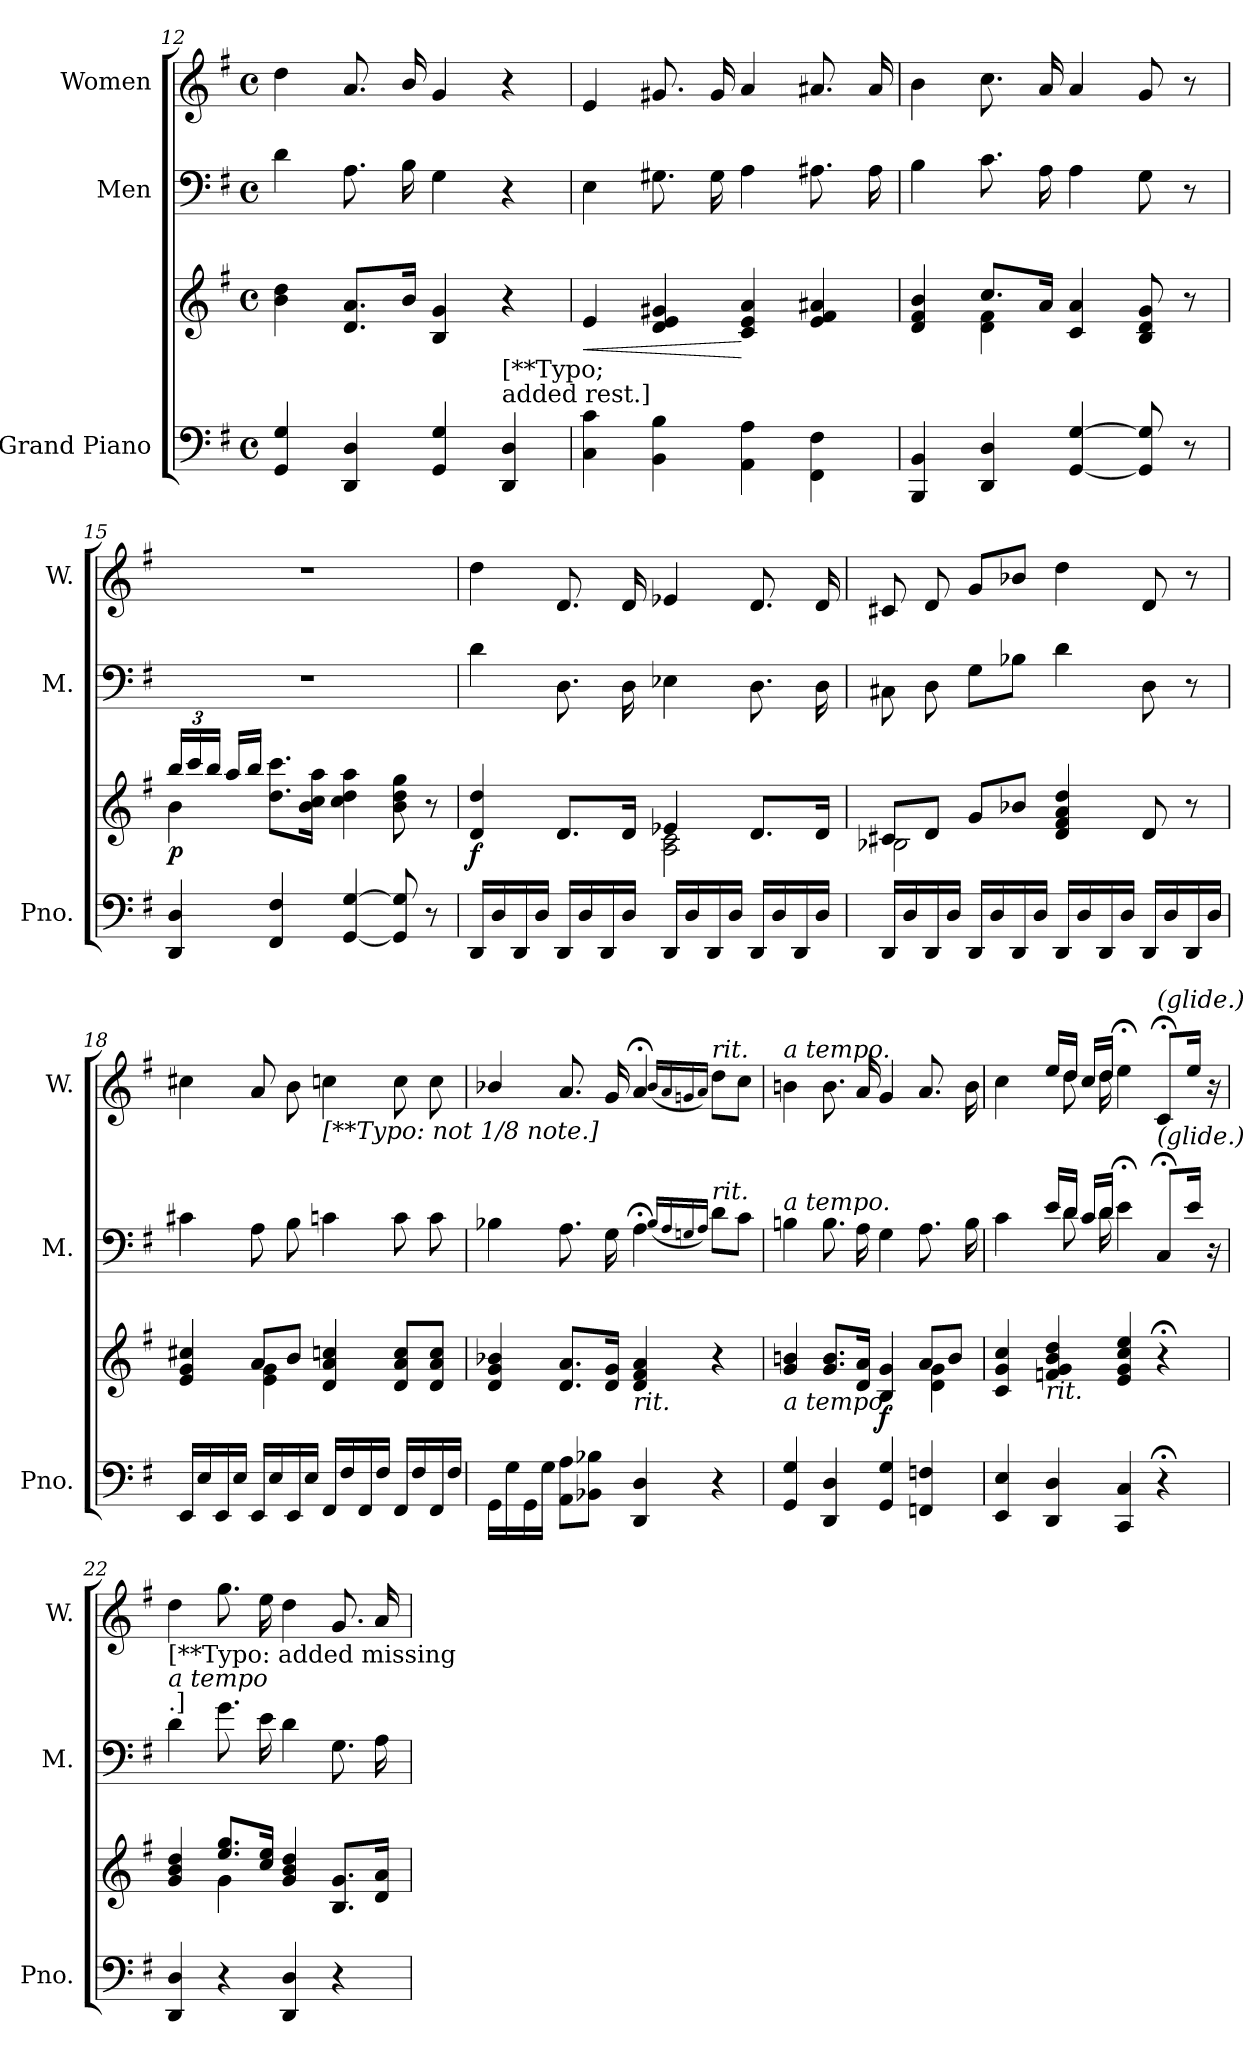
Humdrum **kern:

**kern	**kern	**dynam	**kern	**kern
*part3	*part3	*part3	*part2	*part1
*staff4	*staff3	*staff3/4	*staff2	*staff1
*I"Grand Piano	*	*	*I"Men	*I"Women
*I'Pno.	*	*	*I'M.	*I'W.
*clefF4	*clefG2	*	*clefF4	*clefG2
*k[f#]	*k[f#]	*	*k[f#]	*k[f#]
*M4/4	*M4/4	*	*M4/4	*M4/4
*met(c)	*met(c)	*	*met(c)	*met(c)
=12	=12	=12	=12	=12
4GG/ 4G/	4b\ 4dd\	.	4d\	4dd\
4DD/ 4D/	8.d/ 8.a/L	.	8.A\	8.a/
.	16b/Jk	.	16B\	16b/
4GG/ 4G/	4B/ 4g/	.	4G\	4g/
!	!LO:TX:b:t=[**Typo;	!	!	!
!	!LO:TX:b:t=added rest.]	!	!	!
4DD/ 4D/	4r	.	4r	4r
!!LO:LB:g=z
=13	=13	=13	=13	=13
!	!	!LO:HP:b	!	!
4C\ 4c\	4e/	<	4E\	4e/
4BB\ 4B\	4d/ 4e/ 4g#X/	.	8.G#X\	8.g#X/
.	.	.	16G#\	16g#/
4AA\ 4A\	4c/ 4e/ 4a/	[	4A\	4a/
4FF#\ 4F#\	4e/ 4f#/ 4a#X/	.	8.A#X\	8.a#X/
.	.	.	16A#\	16a#/
=14	=14	=14	=14	=14
*	*^	*	*	*
4BBB/ 4BB/	4d/ 4f#/ 4b/	4ryy	.	4B\	4b\
4DD/ 4D/	8.cc/L	4d\ 4f#\	.	8.c\	8.cc\
.	16a/Jk	.	.	16A\	16a/
[4GG/ [4G/	4c/ 4a/	2ryy	.	4A\	4a/
8GG/] 8G/]	8B/ 8d/ 8g/	.	.	8G\	8g/
8r	8r	.	.	8r	8r
=15	=15	=15	=15	=15	=15
*	*Xbrackettup	*	*	*	*
!	!	!	!LO:DY:b	!	!
4DD/ 4D/	24bb/LL	4b\	p	1r	1r
.	24ccc/	.	.	.	.
.	24bb/JJ	.	.	.	.
.	16aa/LL	.	.	.	.
.	16bb/JJ	.	.	.	.
4FF#/ 4F#/	8.dd\ 8.ccc\L	2.ryy	.	.	.
.	16b\ 16cc\ 16aa\Jk	.	.	.	.
[4GG/ [4G/	4cc\ 4dd\ 4aa\	.	.	.	.
8GG/] 8G/]	8b\ 8dd\ 8gg\	.	.	.	.
8r	8r	.	.	.	.
!!LO:PB:g=z
=16	=16	=16	=16	=16	=16
!	!	!	!LO:DY:b	!	!
16DD/LL	4d/ 4dd/	2ryy	f	4d\	4dd\
16D/	.	.	.	.	.
16DD/	.	.	.	.	.
16D/JJ	.	.	.	.	.
16DD/LL	8.d/L	.	.	8.D\	8.d/
16D/	.	.	.	.	.
16DD/	.	.	.	.	.
16D/JJ	16d/Jk	.	.	16D\	16d/
16DD/LL	4e-X/	2A\ 2c\	.	4E-X\	4e-X/
16D/	.	.	.	.	.
16DD/	.	.	.	.	.
16D/JJ	.	.	.	.	.
16DD/LL	8.d/L	.	.	8.D\	8.d/
16D/	.	.	.	.	.
16DD/	.	.	.	.	.
16D/JJ	16d/Jk	.	.	16D\	16d/
=17	=17	=17	=17	=17	=17
16DD/LL	8c#X/L	2B-X\	.	8C#X\	8c#X/
16D/	.	.	.	.	.
16DD/	8d/J	.	.	8D\	8d/
16D/JJ	.	.	.	.	.
16DD/LL	8g/L	.	.	8G\L	8g/L
16D/	.	.	.	.	.
16DD/	8b-X/J	.	.	8B-X\J	8b-X/J
16D/JJ	.	.	.	.	.
16DD/LL	4d/ 4f#/ 4a/ 4dd/	2ryy	.	4d\	4dd\
16D/	.	.	.	.	.
16DD/	.	.	.	.	.
16D/JJ	.	.	.	.	.
16DD/LL	8d/	.	.	8D\	8d/
16D/	.	.	.	.	.
16DD/	8r	.	.	8r	8r
16D/JJ	.	.	.	.	.
=18	=18	=18	=18	=18	=18
16EE/LL	4e/ 4g/ 4cc#X/	4ryy	.	4c#X\	4cc#X\
16E/	.	.	.	.	.
16EE/	.	.	.	.	.
16E/JJ	.	.	.	.	.
16EE/LL	8a/L	4e\ 4g\	.	8A\	8a/
16E/	.	.	.	.	.
16EE/	8b/J	.	.	8B\	8b\
16E/JJ	.	.	.	.	.
!	!	!	!	!	!LO:TX:b:t=[**Typo&colon; not 1/8 note.]
16FF#/LL	4d/ 4a/ 4ccn/	2ryy	.	4cn\	4ccn\
16F#/	.	.	.	.	.
16FF#/	.	.	.	.	.
16F#/JJ	.	.	.	.	.
16FF#/LL	8d/ 8a/ 8cc/L	.	.	8c\	8cc\
16F#/	.	.	.	.	.
16FF#/	8d/ 8a/ 8cc/J	.	.	8c\	8cc\
16F#/JJ	.	.	.	.	.
*	*v	*v	*	*	*
!!LO:LB:g=z
=19	=19	=19	=19	=19
16GG\LL	4d/ 4g/ 4b-X/	.	4B-X\	4b-X/
16G\	.	.	.	.
16GG\	.	.	.	.
16G\JJ	.	.	.	.
8AA\ 8A\L	8.d/ 8.a/L	.	8.A\	8.a/
8BB-X\ 8B-X\J	.	.	.	.
.	16d/ 16g/Jk	.	16G\	16g/
!	!LO:TX:b:i:t=rit.	!	!	!
4DD/ 4D/	4d/ 4f#/ 4a/	.	4A;<\	4a;</
.	.	.	(<16qB-/LL	(<16qb-/LL
.	.	.	16qA/	16qa/
.	.	.	16qGn/	16qgn/
.	.	.	16qA/JJ)	16qa/JJ)
!	!	!	!	!LO:TX:a:i:t=rit.
!	!	!	!LO:TX:a:i:t=rit.	!
4r	4r	.	8d\L	8dd\L
.	.	.	8c\J	8cc\J
=20	=20	=20	=20	=20
*	*^	*	*	*
!	!	!	!	!	!LO:TX:a:i:t=a tempo.
!	!	!	!	!LO:TX:a:i:t=a tempo.	!
!	!LO:TX:b:i:t=a tempo.	!	!	!	!
4GG/ 4G/	4g/ 4bn/	2.ryy	.	4Bn\	4bn\
4DD/ 4D/	8.g/ 8.b/L	.	.	8.B\	8.b\
.	16d/ 16a/Jk	.	.	16A\	16a/
!	!	!	!LO:DY:b	!	!
4GG/ 4G/	4B/ 4g/	.	f	4G\	4g/
4FFn/ 4Fn/	8a/L	4d\ 4g\	.	8.A\	8.a/
.	8b/J	.	.	.	.
.	.	.	.	16B\	16b\
*	*v	*v	*	*	*
=21	=21	=21	=21	=21
*	*	*	*^	*^
4EE/ 4E/	4c/ 4g/ 4cc/	.	4c\	16ryy	4cc\	16ryy
!	!	!	!	!	!LO:TX:a:i:t=rit	!
!	!	!	!LO:TX:a:i:t=rit.	!	!	!
!	!LO:TX:b:i:t=rit.	!	!	!	!	!
*	*	*	*v	*v	*	*
*	*	*	*	*v	*v
4DD/ 4D/	4fn/ 4g/ 4b/ 4dd/	.	16e/LL	16ee/LL
*	*	*	*^	*^
.	.	.	16d/JJ	8d\	16dd/JJ	8dd\
.	.	.	16c/LL	.	16cc/LL	.
.	.	.	16d/JJ	16d\	16dd/JJ	16dd\
4CC/ 4C/	4e/ 4g/ 4cc/ 4ee/	.	4e;<\	2ryy	4ee;<\	2ryy
!	!	!	!	!	!LO:TX:a:i:t=(glide.)	!
!	!	!	!LO:TX:a:i:t=(glide.)	!	!	!
4r;<	4r;<	.	8C;</L	.	8c;</L	.
.	.	.	16e\Jk	.	16ee\Jk	.
.	.	.	16r	.	16r	.
*	*	*	*v	*v	*	*
*	*	*	*	*v	*v
!!LO:LB:g=z
=22	=22	=22	=22	=22
*	*^	*	*	*
!	!	!	!	!	!LO:TX:b:t=[**Typo&colon; added missing
!	!	!	!	!	!LO:TX:b:i:t=a tempo
!	!	!	!	!	!LO:TX:b:t=.]
4DD/ 4D/	4g/ 4b/ 4dd/	4ryy	.	4d\	4dd\
4r	8.ee/ 8.gg/L	4g\	.	8.g\	8.gg\
.	16cc/ 16ee/Jk	.	.	16e\	16ee\
4DD/ 4D/	4g/ 4b/ 4dd/	2ryy	.	4d\	4dd\
4r	8.B/ 8.g/L	.	.	8.G\	8.g/
.	16d/ 16a/Jk	.	.	16A\	16a/
*	*v	*v	*	*	*
=	=	=	=	=
*-	*-	*-	*-	*-
